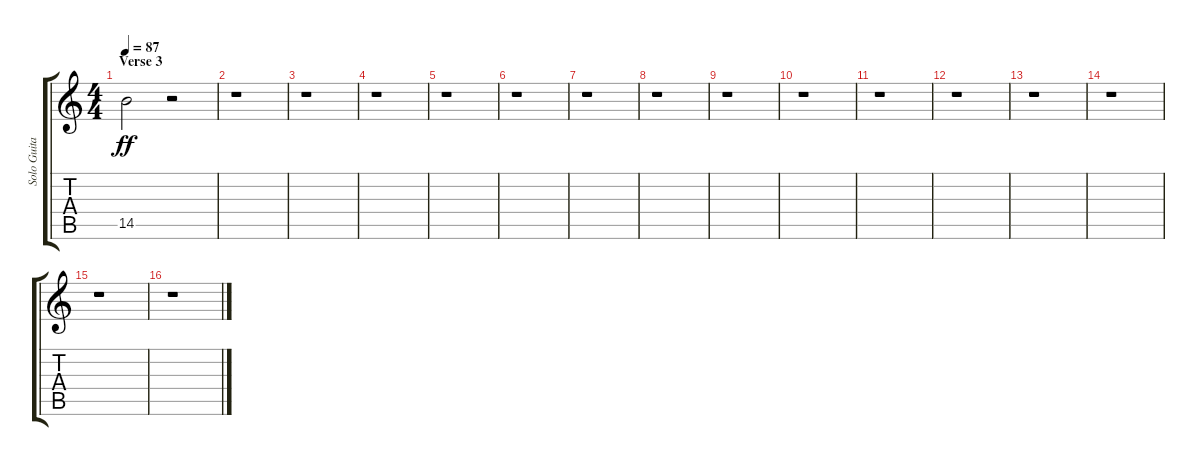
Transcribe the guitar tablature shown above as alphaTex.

\track ("Solo Guitar" "Solo Guita") {instrument electricguitarjazz}
\staff {score tabs}
\tuning (E4 B3 G3 D3 A2 E2) {hide}
\ts (4 4)
\section ("" "Verse 3")
\tempo 87
\clef g2
\ks c
14.5.2{dy ff} r.2 |
r.1 |
r.1 |
r.1 |
r.1 |
r.1 |
r.1 |
r.1 |
r.1 |
r.1 |
r.1 |
r.1 |
r.1 |
r.1 |
r.1 |
r.1
